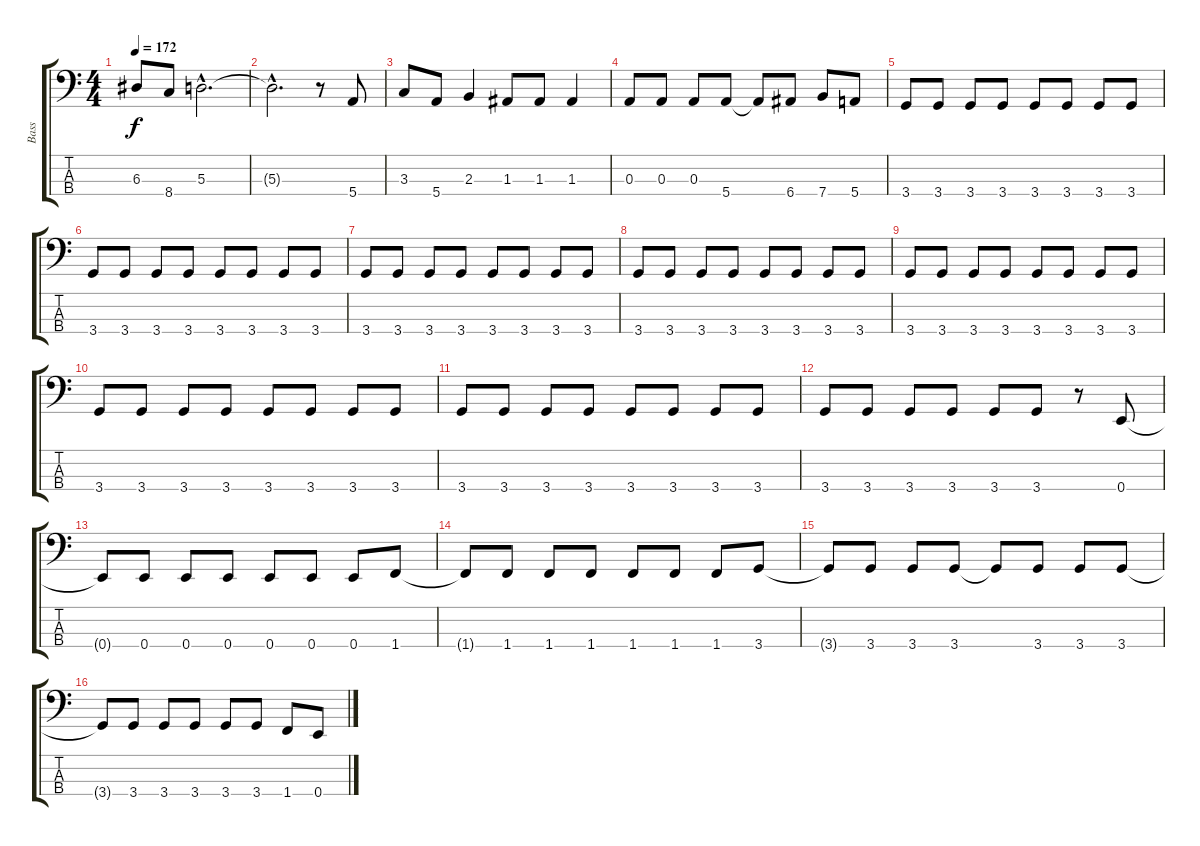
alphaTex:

\track ("Bass" "Bass") {instrument electricbassfinger}
\staff {score tabs}
\tuning (G2 D2 A1 E1) {hide}
\ts (4 4)
\tempo 172
\clef f4
\ks c
6.3.8{dy f} 8.4.8 5.3{hac}.2{d} |
5.3{hac t}.2{d} r.8 5.4.8 |
3.3.8 5.4.8 2.3.4 1.3.8 1.3.8 1.3.4 |
0.3.8 0.3.8 0.3.8 5.4.8 5.4{t}.8 6.4.8 7.4.8 5.4.8 |
3.4.8 3.4.8 3.4.8 3.4.8 3.4.8 3.4.8 3.4.8 3.4.8 |
3.4.8 3.4.8 3.4.8 3.4.8 3.4.8 3.4.8 3.4.8 3.4.8 |
3.4.8 3.4.8 3.4.8 3.4.8 3.4.8 3.4.8 3.4.8 3.4.8 |
3.4.8 3.4.8 3.4.8 3.4.8 3.4.8 3.4.8 3.4.8 3.4.8 |
3.4.8 3.4.8 3.4.8 3.4.8 3.4.8 3.4.8 3.4.8 3.4.8 |
3.4.8 3.4.8 3.4.8 3.4.8 3.4.8 3.4.8 3.4.8 3.4.8 |
3.4.8 3.4.8 3.4.8 3.4.8 3.4.8 3.4.8 3.4.8 3.4.8 |
3.4.8 3.4.8 3.4.8 3.4.8 3.4.8 3.4.8 r.8 0.4.8 |
0.4{t}.8 0.4.8 0.4.8 0.4.8 0.4.8 0.4.8 0.4.8 1.4.8 |
1.4{t}.8 1.4.8 1.4.8 1.4.8 1.4.8 1.4.8 1.4.8 3.4.8 |
3.4{t}.8 3.4.8 3.4.8 3.4.8 3.4{t}.8 3.4.8 3.4.8 3.4.8 |
3.4{t}.8 3.4.8 3.4.8 3.4.8 3.4.8 3.4.8 1.4.8 0.4.8
